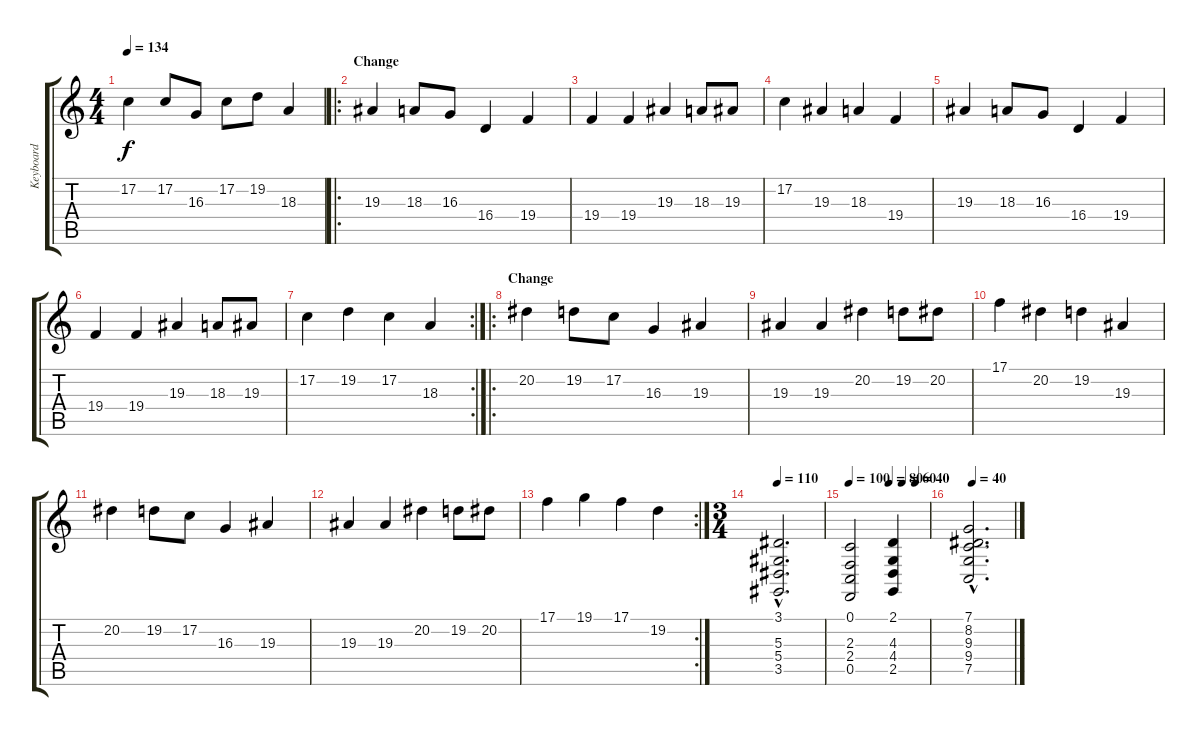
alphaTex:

\track ("Keyboard" "Keyboard") {instrument stringensemble1}
\staff {score tabs}
\tuning (C4 G3 Eb3 Bb2 F2 C2) {hide}
\ts (4 4)
\tempo 134
\clef g2
\ks c
17.2.4{dy f} 17.2.8 16.3.8 17.2.8 19.2.8 18.3.4 |
\ro
\section ("" "Change")
19.3.4 18.3.8 16.3.8 16.4.4 19.4.4 |
19.4.4 19.4.4 19.3.4 18.3.8 19.3.8 |
17.2.4 19.3.4 18.3.4 19.4.4 |
19.3.4 18.3.8 16.3.8 16.4.4 19.4.4 |
19.4.4 19.4.4 19.3.4 18.3.8 19.3.8 |
\rc 2
17.2.4 19.2.4 17.2.4 18.3.4 |
\ro
\section ("" "Change")
20.2.4 19.2.8 17.2.8 16.3.4 19.3.4 |
19.3.4 19.3.4 20.2.4 19.2.8 20.2.8 |
17.1.4 20.2.4 19.2.4 19.3.4 |
20.2.4 19.2.8 17.2.8 16.3.4 19.3.4 |
19.3.4 19.3.4 20.2.4 19.2.8 20.2.8 |
\rc 2
17.1.4 19.1.4 17.1.4 19.2.4 |
\ts (3 4)
\tempo 110
(3.1{hac} 5.3{hac} 5.4{hac} 3.5{hac}).2{d instrument stringensemble1} |
\tempo 100
\tempo (80 0.5)
\tempo (60 0.6666666666666666)
\tempo (40 0.8333333333333334)
(0.1 2.3 2.4 0.5).2 (2.1 4.3 4.4 2.5).4 |
\tempo 40
(7.1{hac} 8.2{hac} 9.3{hac} 9.4{hac} 7.5{hac}).2{d}
